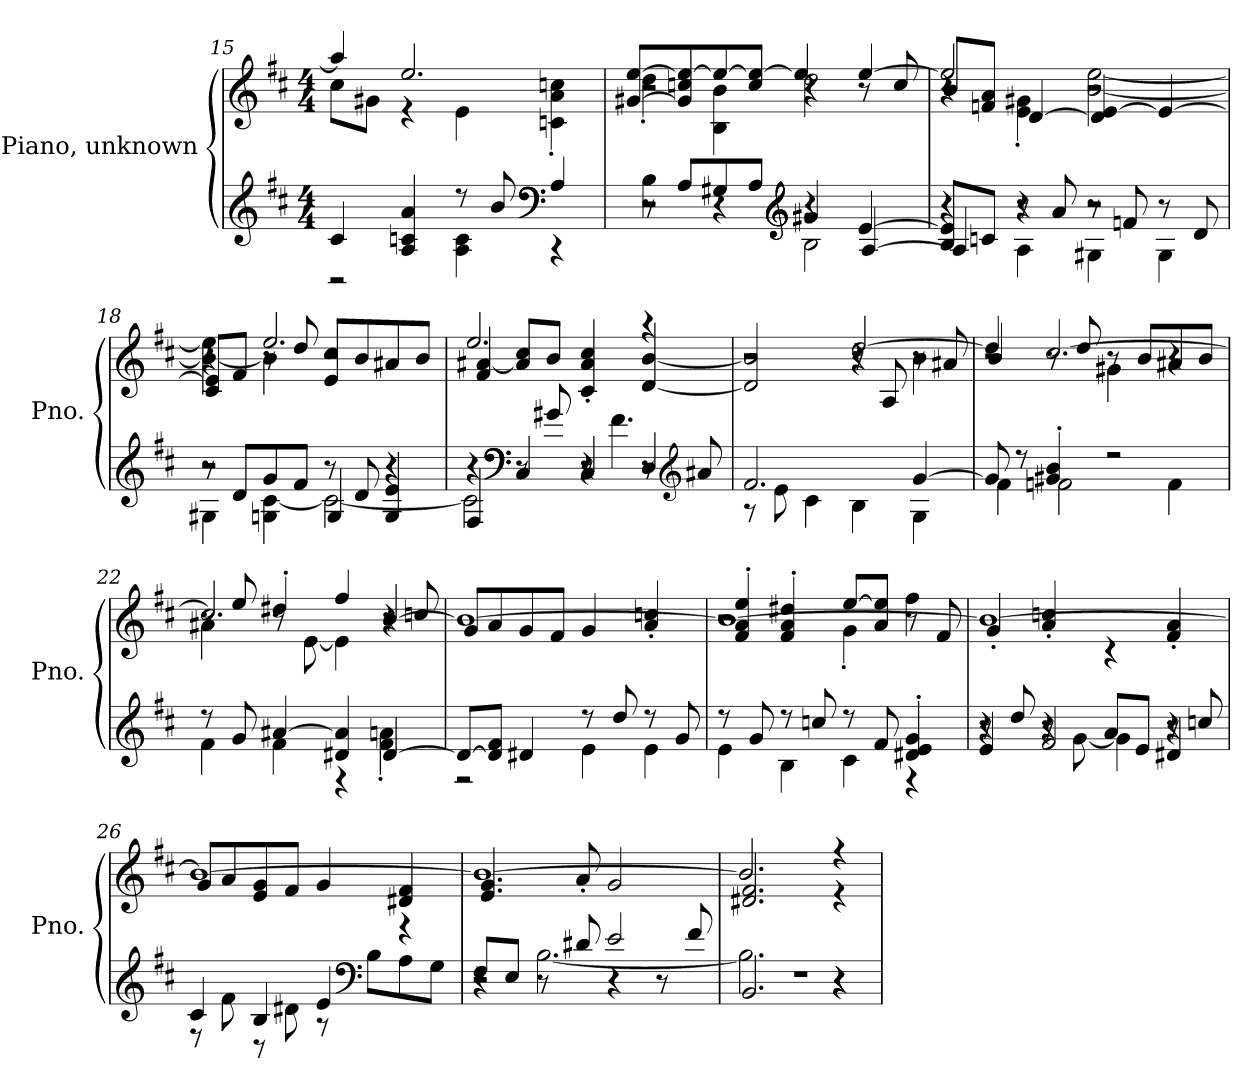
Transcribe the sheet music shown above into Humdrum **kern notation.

**kern	**kern
*part1	*part1
*staff2	*staff1
*I"Piano, unknown	*
*I'Pno.	*
*clefG2	*clefG2
*k[f#c#]	*k[f#c#]
*M4/4	*M4/4
=15	=15
*^	*^
4c#/	2r	4aa/]	8cc#\L
.	.	.	8g#X\J
4A/ 4cn/ 4a/	.	2.ee/	4r
8r	4A\ 4c\	.	4e\
8b/	.	.	.
*clefF4	*	*	*
4A/	4r	.	4cn\' 4a\' 4ccn\'
!!LO:LB:g=z
=16	=16	=16	=16
*	*^	*	*^
8r	4B\	2r	2r	4dd'\	[8g#X/ [8ee/L
8A/L	.	.	.	.	8g#/] 8ccn/ 8ee/_
8G#X/	4r	.	.	4B\ 4b\	8ee/_
8A/J	.	.	.	.	8cc/ 8ee/_J
*clefG2	*	*	*	*	*
4g#X/	2B\	4r	4r	2dd\	4ee/]
[4e/	.	[4A/	[4ee/	.	8r
.	.	.	.	.	8cc/
=17	=17	=17	=17	=17	=17
8B/ 8e/]L	4r	4A/]	2ee/]	4r	8b/L
8cn/J	.	.	.	.	8fn/ 8a/J
8r	4A\	4r	.	4e\' 4g#X\'	[4d/
8a/	.	.	.	.	.
8r	4G#X\	2r	2r	[2b\ [2ee\	4d/] [4e/
8fn/	.	.	.	.	.
8r	4G#\	.	.	.	4e/_
8d/	.	.	.	.	.
=18	=18	=18	=18	=18	=18
8r	4G#X\	2r	4r	4b\_ 4ee\]	8c#/ 8e/]L
8d/L	.	.	.	.	8f#/J
8g/	4Gn\ [4c#\	.	2.ee/	4b\]	8r
8f#/J	.	.	.	.	8dd/
8r	2c#\_	4G/	.	2r	8e/ 8cc#/L
8d/	.	.	.	.	8b/
4G/ 4e/	.	4r	.	.	8a#X/
.	.	.	.	.	8b/J
*	*	*	*	*v	*v
!!LO:LB:g=z
=19	=19	=19	=19	=19
4F#/	2c#\]	4r	2.ee/	4f#/ [4a#X/
*clefF4	*	*	*	*
8r	.	4C#/	.	8a#/] 8cc#/L
8g#X/	.	.	.	8b/J
4r	8r	4C#/	.	4c#/' 4a#/' 4cc#/'
.	4.f#\	.	.	.
8r	.	4D/	4r	[4d/ [4b/
*clefG2	*	*	*	*
8a#X/	.	.	.	.
*	*v	*v	*	*
=20	=20	=20	=20
*	*	*	*^
2.f#/	8r	2r	2r	2d/] 2b/]
.	8e\	.	.	.
.	4c#\	.	.	.
.	4B\	[2dd/	4r	8r
.	.	.	.	8A/
[4g/	4G\	.	4b\	8r
.	.	.	.	8a#X/
=21	=21	=21	=21	=21
8g/]	4f#\	4dd/]	2r	4b/
8r	.	.	.	.
4g#X/' 4b/'	2fn\	[2.cc#/	.	8r
.	.	.	.	8dd/
2r	.	.	4g#X\	8r
.	.	.	.	8b/L
.	4f\	.	4r	8a#X/
.	.	.	.	8b/J
!!LO:PB:g=z	!!	!!
=22	=22	=22	=22	=22
8r	4f#\	2.cc#/]	4a#X\	8r
8g/	.	.	.	8ee/
[4a#X/	4f#\	.	8r	4dd#X'/
.	.	.	[8e\	.
4d#X/ 4a#/]	4r	.	4e\]	4ff#/
[4d#/	4f#\' 4an\'	[4b/	4r	8r
.	.	.	.	8ccn/
*	*	*	*v	*v
=23	=23	=23	=23
8d#/L_	2r	1b_	8g/L
8d#/] 8f#/J	.	.	8a/
4d#X/	.	.	8g/
.	.	.	8f#/J
8r	4e\	.	4g/
8dd/	.	.	.
8r	4e\	.	4a/' 4ccn/'
8g/	.	.	.
=24	=24	=24	=24
*	*	*	*^
8r	4e\	1b_	2r	4f#/' 4a/' 4ee/'
8g/	.	.	.	.
8r	4B\	.	.	4f#/' 4a/' 4dd#X/'
8ccn/	.	.	.	.
8r	4c#\	.	4g'\	[8ee/L
8f#/	.	.	.	8a/ 8ee/]J
4d#X/' 4e/' 4g/'	4r	.	4ff#\	8r
.	.	.	.	8f#/
*	*	*	*v	*v
!!LO:LB:g=z
=25	=25	=25	=25
*	*^	*	*
8r	4r	4e/	1b_	4g'/
8dd/	.	.	.	.
4r	8r	2f#/	.	4a/' 4ccn/'
.	[8g\	.	.	.
8a/L	4g\]	.	.	4r
8e/J	.	.	.	.
8r	4r	4d#X/	.	4f#/' 4a/'
8ccn/	.	.	.	.
*	*v	*v	*	*
=26	=26	=26	=26
4c#/	8r	1b_	8g/L
.	8f#\	.	8a/
4B/	8r	.	8e/ 8g/
.	8d#X\	.	8f#/J
4e/	8r	.	4g/
*clefF4	*	*	*
.	8B\L	.	.
4r	8A\	.	4d#X/ 4f#/
.	8G\J	.	.
=27	=27	=27	=27
*	*^	*	*
2r	4r	8F#/L	1b_	4.e/ 4.g/
.	.	8E/J	.	.
.	[2.B\	8r	.	.
.	.	8d#X/	.	8a'/
2e/	.	4r	.	2g/
.	.	8r	.	.
.	.	8f#/	.	.
=28	=28	=28	=28	=28
1r	2.B\]	2.BB/	2.b/]	2.d#X/ 2.f#/
.	4r	4r	4r	4r
*v	*v	*v	*	*
*	*v	*v
=	=
*-	*-
